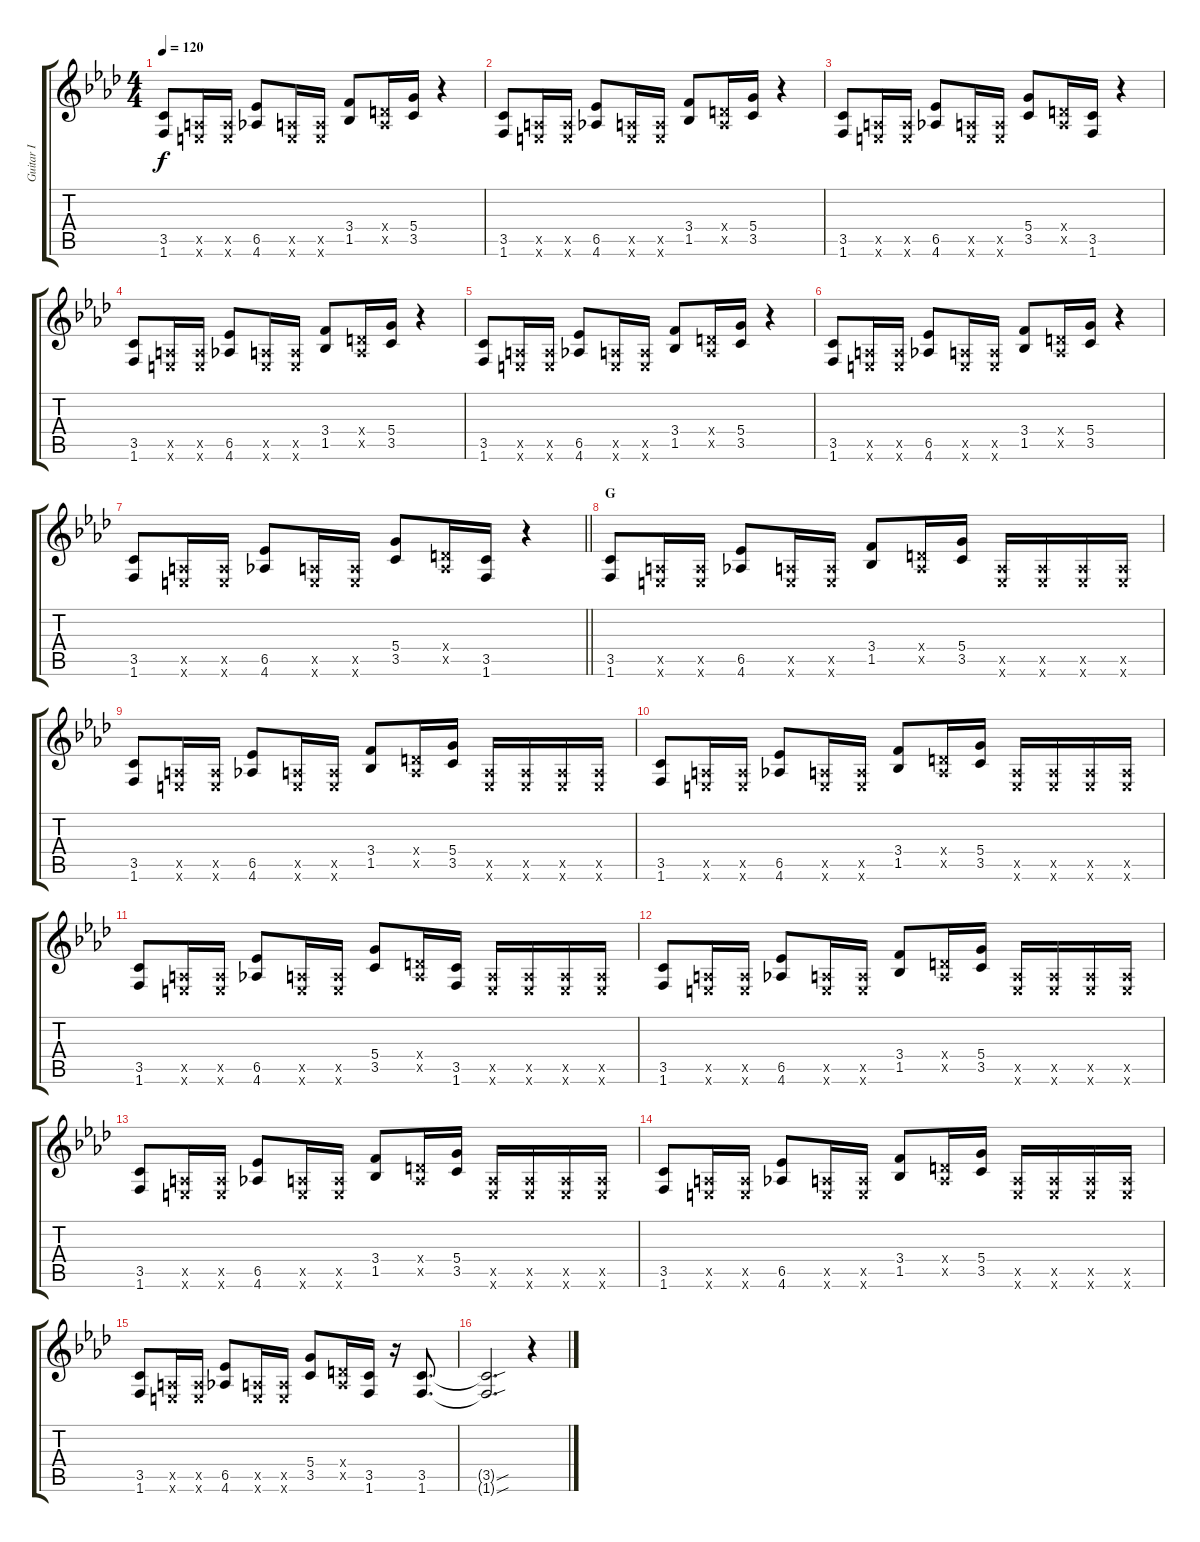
\track ("Guitar I" "Guitar I") {instrument distortionguitar}
\staff {score tabs}
\tuning (E4 B3 G3 D3 A2 E2) {hide}
\ts (4 4)
\tempo 120
\clef g2
\ks ab
(3.5 1.6).8{dy f} (0.5{x} 0.6{x}).16 (0.5{x} 0.6{x}).16 (6.5 4.6).8 (0.5{x} 0.6{x}).16 (0.5{x} 0.6{x}).16 (3.4 1.5).8 (0.4{x} 0.5{x}).16 (5.4 3.5).16 r.4 |
(3.5 1.6).8 (0.5{x} 0.6{x}).16 (0.5{x} 0.6{x}).16 (6.5 4.6).8 (0.5{x} 0.6{x}).16 (0.5{x} 0.6{x}).16 (3.4 1.5).8 (0.4{x} 0.5{x}).16 (5.4 3.5).16 r.4 |
(3.5 1.6).8 (0.5{x} 0.6{x}).16 (0.5{x} 0.6{x}).16 (6.5 4.6).8 (0.5{x} 0.6{x}).16 (0.5{x} 0.6{x}).16 (5.4 3.5).8 (0.4{x} 0.5{x}).16 (3.5 1.6).16 r.4 |
(3.5 1.6).8 (0.5{x} 0.6{x}).16 (0.5{x} 0.6{x}).16 (6.5 4.6).8 (0.5{x} 0.6{x}).16 (0.5{x} 0.6{x}).16 (3.4 1.5).8 (0.4{x} 0.5{x}).16 (5.4 3.5).16 r.4 |
(3.5 1.6).8 (0.5{x} 0.6{x}).16 (0.5{x} 0.6{x}).16 (6.5 4.6).8 (0.5{x} 0.6{x}).16 (0.5{x} 0.6{x}).16 (3.4 1.5).8 (0.4{x} 0.5{x}).16 (5.4 3.5).16 r.4 |
(3.5 1.6).8 (0.5{x} 0.6{x}).16 (0.5{x} 0.6{x}).16 (6.5 4.6).8 (0.5{x} 0.6{x}).16 (0.5{x} 0.6{x}).16 (3.4 1.5).8 (0.4{x} 0.5{x}).16 (5.4 3.5).16 r.4 |
\barLineRight lightlight
(3.5 1.6).8 (0.5{x} 0.6{x}).16 (0.5{x} 0.6{x}).16 (6.5 4.6).8 (0.5{x} 0.6{x}).16 (0.5{x} 0.6{x}).16 (5.4 3.5).8 (0.4{x} 0.5{x}).16 (3.5 1.6).16 r.4 |
\section ("" "G")
(3.5 1.6).8 (0.5{x} 0.6{x}).16 (0.5{x} 0.6{x}).16 (6.5 4.6).8 (0.5{x} 0.6{x}).16 (0.5{x} 0.6{x}).16 (3.4 1.5).8 (0.4{x} 0.5{x}).16 (5.4 3.5).16 (0.5{x} 0.6{x}).16 (0.5{x} 0.6{x}).16 (0.5{x} 0.6{x}).16 (0.5{x} 0.6{x}).16 |
(3.5 1.6).8 (0.5{x} 0.6{x}).16 (0.5{x} 0.6{x}).16 (6.5 4.6).8 (0.5{x} 0.6{x}).16 (0.5{x} 0.6{x}).16 (3.4 1.5).8 (0.4{x} 0.5{x}).16 (5.4 3.5).16 (0.5{x} 0.6{x}).16 (0.5{x} 0.6{x}).16 (0.5{x} 0.6{x}).16 (0.5{x} 0.6{x}).16 |
(3.5 1.6).8 (0.5{x} 0.6{x}).16 (0.5{x} 0.6{x}).16 (6.5 4.6).8 (0.5{x} 0.6{x}).16 (0.5{x} 0.6{x}).16 (3.4 1.5).8 (0.4{x} 0.5{x}).16 (5.4 3.5).16 (0.5{x} 0.6{x}).16 (0.5{x} 0.6{x}).16 (0.5{x} 0.6{x}).16 (0.5{x} 0.6{x}).16 |
(3.5 1.6).8 (0.5{x} 0.6{x}).16 (0.5{x} 0.6{x}).16 (6.5 4.6).8 (0.5{x} 0.6{x}).16 (0.5{x} 0.6{x}).16 (5.4 3.5).8 (0.4{x} 0.5{x}).16 (3.5 1.6).16 (0.5{x} 0.6{x}).16 (0.5{x} 0.6{x}).16 (0.5{x} 0.6{x}).16 (0.5{x} 0.6{x}).16 |
(3.5 1.6).8 (0.5{x} 0.6{x}).16 (0.5{x} 0.6{x}).16 (6.5 4.6).8 (0.5{x} 0.6{x}).16 (0.5{x} 0.6{x}).16 (3.4 1.5).8 (0.4{x} 0.5{x}).16 (5.4 3.5).16 (0.5{x} 0.6{x}).16 (0.5{x} 0.6{x}).16 (0.5{x} 0.6{x}).16 (0.5{x} 0.6{x}).16 |
(3.5 1.6).8 (0.5{x} 0.6{x}).16 (0.5{x} 0.6{x}).16 (6.5 4.6).8 (0.5{x} 0.6{x}).16 (0.5{x} 0.6{x}).16 (3.4 1.5).8 (0.4{x} 0.5{x}).16 (5.4 3.5).16 (0.5{x} 0.6{x}).16 (0.5{x} 0.6{x}).16 (0.5{x} 0.6{x}).16 (0.5{x} 0.6{x}).16 |
(3.5 1.6).8 (0.5{x} 0.6{x}).16 (0.5{x} 0.6{x}).16 (6.5 4.6).8 (0.5{x} 0.6{x}).16 (0.5{x} 0.6{x}).16 (3.4 1.5).8 (0.4{x} 0.5{x}).16 (5.4 3.5).16 (0.5{x} 0.6{x}).16 (0.5{x} 0.6{x}).16 (0.5{x} 0.6{x}).16 (0.5{x} 0.6{x}).16 |
(3.5 1.6).8 (0.5{x} 0.6{x}).16 (0.5{x} 0.6{x}).16 (6.5 4.6).8 (0.5{x} 0.6{x}).16 (0.5{x} 0.6{x}).16 (5.4 3.5).8 (0.4{x} 0.5{x}).16 (3.5 1.6).16 r.16 (3.5 1.6).8{d} |
(3.5{sou t} 1.6{sou t}).2{d} r.4
